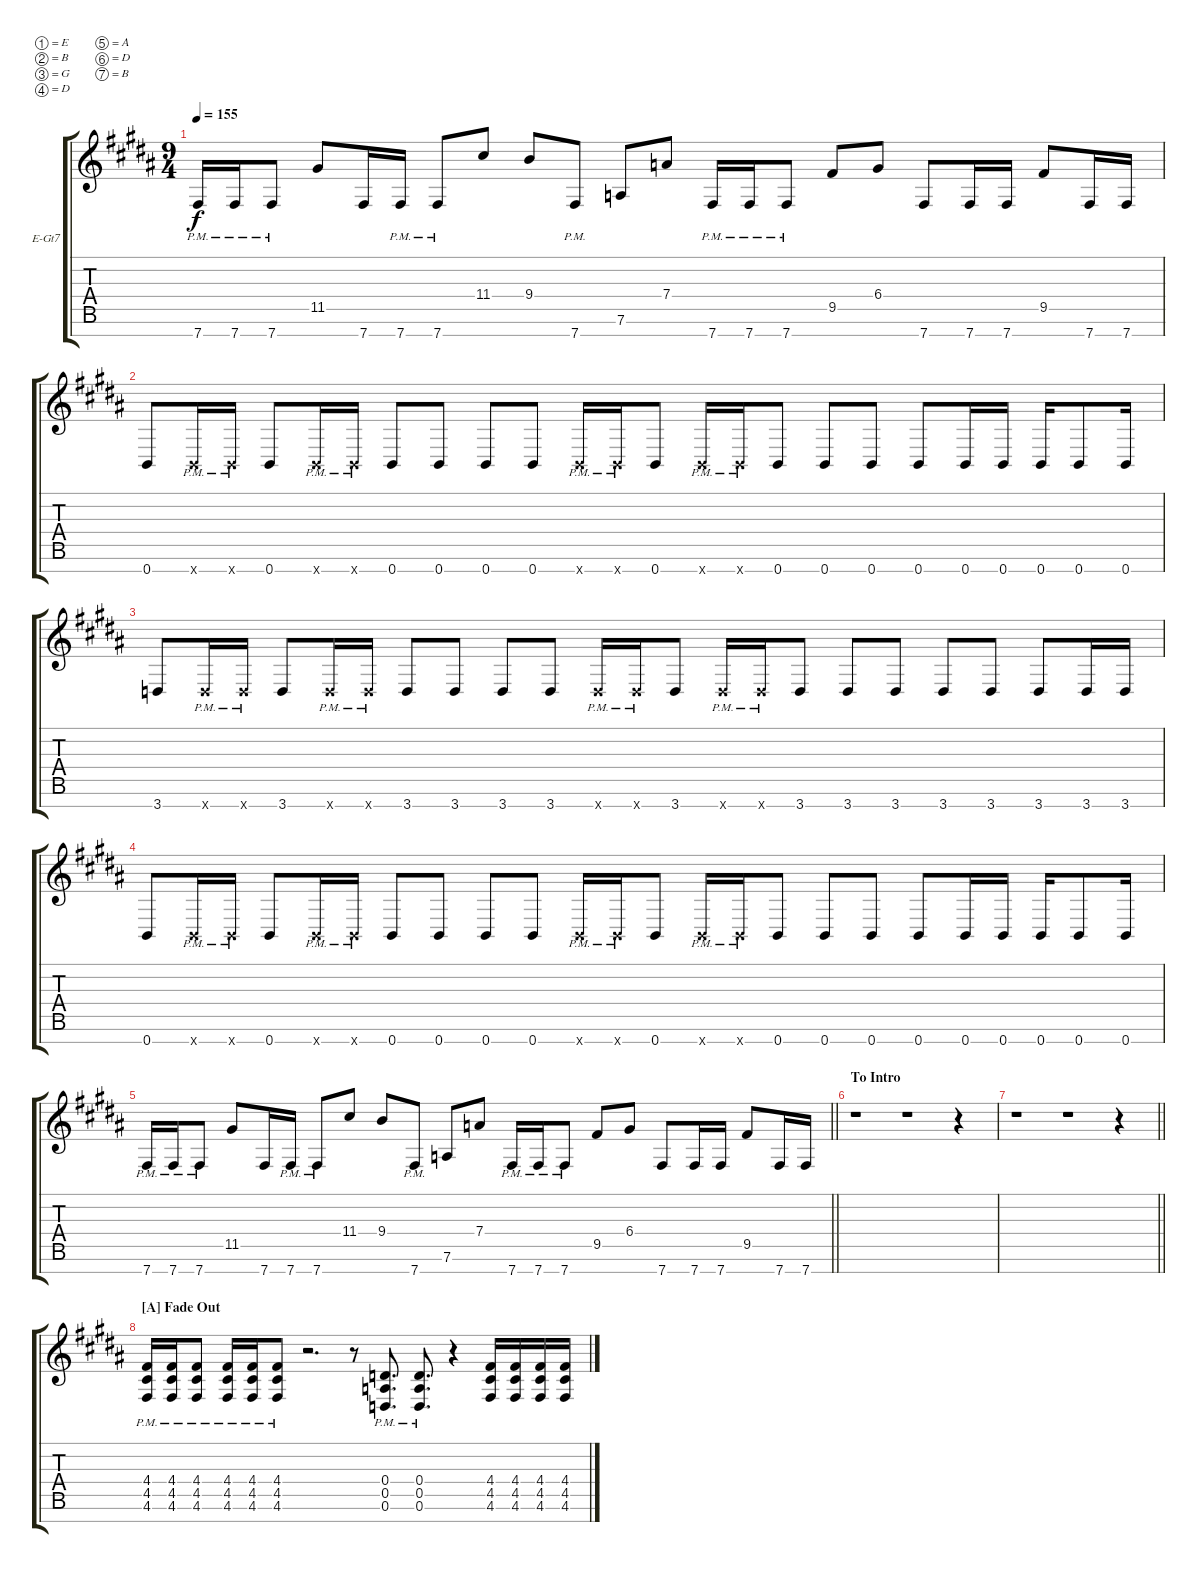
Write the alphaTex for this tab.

\bracketExtendMode groupsimilarinstruments
\firstSystemTrackNameOrientation horizontal
\otherSystemsTrackNameOrientation horizontal
\track ("Javier Reyes - Rhythm" "E-Gt7") {instrument distortionguitar}
\staff {score tabs}
\tuning (E4 B3 G3 D3 A2 D2 B1)
\ts (9 4)
\tempo 155
\clef g2
\ks b
7.7{pm}.16{dy f} 7.7{pm}.16 7.7{pm}.8 11.5.8 7.7.16 7.7{pm}.16 7.7{pm}.8 11.4.8 9.4.8 7.7{pm}.8 7.6.8 7.4.8 7.7{pm}.16 7.7{pm}.16 7.7{pm}.8 9.5.8 6.4.8 7.7.8 7.7.16 7.7.16 9.5.8 7.7.16 7.7.16 |
0.7.8 0.7{pm x}.16 0.7{pm x}.16 0.7.8 0.7{pm x}.16 0.7{pm x}.16 0.7.8 0.7.8 0.7.8 0.7.8 0.7{pm x}.16 0.7{pm x}.16 0.7.8 0.7{pm x}.16 0.7{pm x}.16 0.7.8 0.7.8 0.7.8 0.7.8 0.7.16 0.7.16 0.7.16 0.7.8 0.7.16 |
3.7.8 3.7{pm x}.16 3.7{pm x}.16 3.7.8 3.7{pm x}.16 3.7{pm x}.16 3.7.8 3.7.8 3.7.8 3.7.8 3.7{pm x}.16 3.7{pm x}.16 3.7.8 3.7{pm x}.16 3.7{pm x}.16 3.7.8 3.7.8 3.7.8 3.7.8 3.7.8 3.7.8 3.7.16 3.7.16 |
0.7.8 0.7{pm x}.16 0.7{pm x}.16 0.7.8 0.7{pm x}.16 0.7{pm x}.16 0.7.8 0.7.8 0.7.8 0.7.8 0.7{pm x}.16 0.7{pm x}.16 0.7.8 0.7{pm x}.16 0.7{pm x}.16 0.7.8 0.7.8 0.7.8 0.7.8 0.7.16 0.7.16 0.7.16 0.7.8 0.7.16 |
\barLineRight lightlight
7.7{pm}.16 7.7{pm}.16 7.7{pm}.8 11.5.8 7.7.16 7.7{pm}.16 7.7{pm}.8 11.4.8 9.4.8 7.7{pm}.8 7.6.8 7.4.8 7.7{pm}.16 7.7{pm}.16 7.7{pm}.8 9.5.8 6.4.8 7.7.8 7.7.16 7.7.16 9.5.8 7.7.16 7.7.16 |
\section ("" "To Intro")
r.1 r.1 r.4 |
\barLineRight lightlight
r.1 r.1 r.4 |
\section ("A" "Fade Out")
(4.4{pm} 4.5{pm} 4.6{pm}).16 (4.4{pm} 4.5{pm} 4.6{pm}).16 (4.4{pm} 4.5{pm} 4.6{pm}).8 (4.4{pm} 4.5{pm} 4.6{pm}).16 (4.4{pm} 4.5{pm} 4.6{pm}).16 (4.4{pm} 4.5{pm} 4.6{pm}).8 r.2{d} r.8 (0.4{pm} 0.5{pm} 0.6{pm}).8{d} (0.4{pm} 0.5{pm} 0.6{pm}).8{d} r.4 (4.4 4.5 4.6).16 (4.4 4.5 4.6).16 (4.4 4.5 4.6).16 (4.4 4.5 4.6).16
